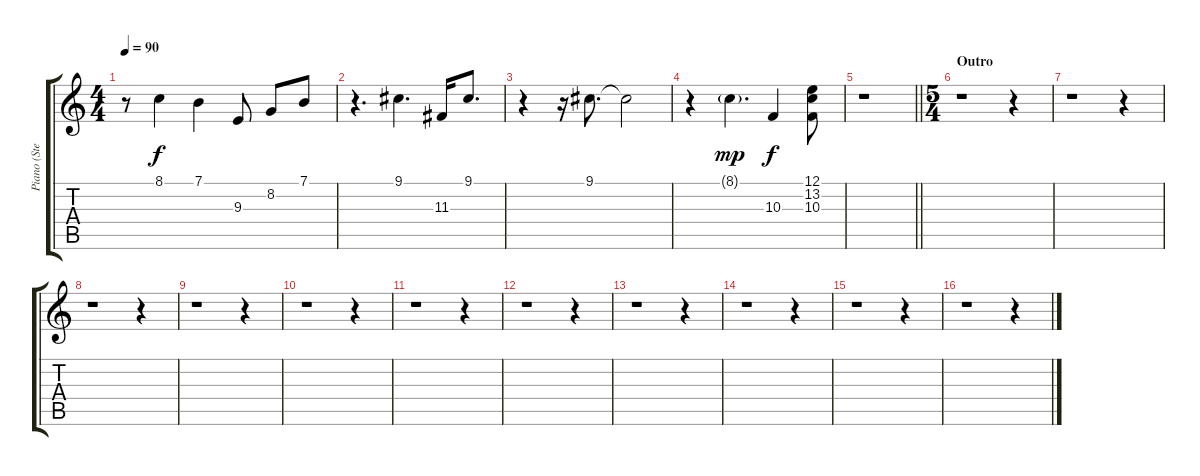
\track ("Piano (Steven Wilson)" "Piano (Ste") {instrument acousticgrandpiano}
\staff {score tabs}
\tuning (E4 B3 G3 D3 A2 E2) {hide}
\ts (4 4)
\tempo 90
\clef g2
\ks c
r.8{dy f} 8.1.4 7.1.4 9.3.8 8.2.8 7.1.8 |
r.4{d} 9.1.4{d} 11.3.16 9.1.8{d} |
r.4 r.16 9.1.8{d} 9.1{t}.2 |
r.4 8.1{g}.4{d dy mp} 10.3.4{dy f} (12.1 13.2 10.3).8 |
\barLineRight lightlight
r.1 |
\ts (5 4)
\section ("" "Outro")
r.1 r.4 |
r.1 r.4 |
r.1 r.4 |
r.1 r.4 |
r.1 r.4 |
r.1 r.4 |
r.1 r.4 |
r.1 r.4 |
r.1 r.4 |
r.1 r.4 |
r.1 r.4
